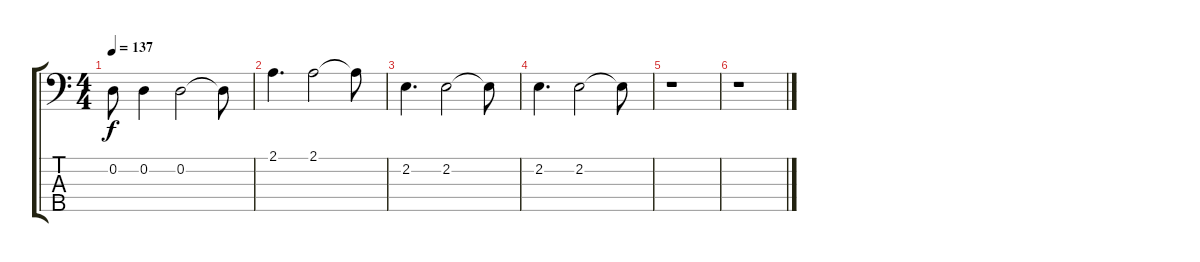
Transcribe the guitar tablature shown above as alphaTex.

\track "" {instrument electricbassfinger}
\staff {score tabs}
\tuning (G2 D2 A1 E1 B0) {hide}
\ts (4 4)
\tempo 137
\clef f4
\ks c
0.2.8{dy f} 0.2.4 0.2.2 0.2{t}.8 |
2.1.4{d} 2.1.2 2.1{t}.8 |
2.2.4{d} 2.2.2 2.2{t}.8 |
2.2.4{d} 2.2.2 2.2{t}.8 |
r.1 |
r.1
